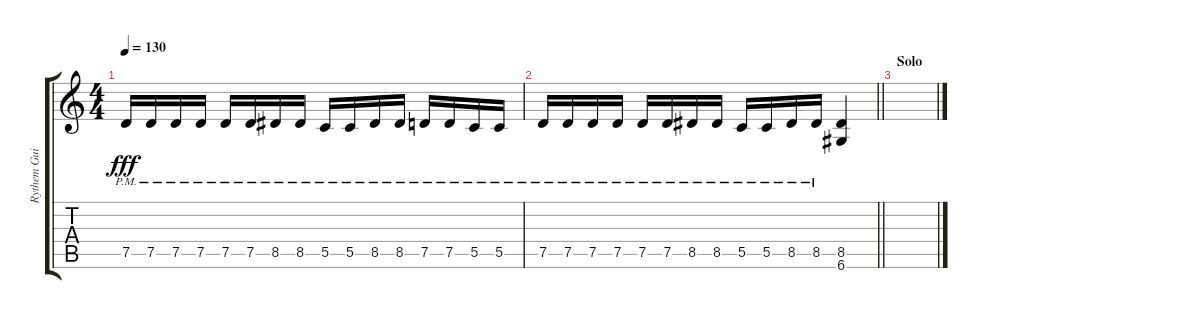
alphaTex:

\track ("Rythem Guitar" "Rythem Gui") {instrument distortionguitar}
\staff {score tabs}
\tuning (D4 A3 F3 C3 G2 D2) {hide}
\ts (4 4)
\tempo 130
\clef g2
\ks c
7.5{pm}.16{dy fff} 7.5{pm}.16 7.5{pm}.16 7.5{pm}.16 7.5{pm}.16 7.5{pm}.16 8.5{pm}.16 8.5{pm}.16 5.5{pm}.16 5.5{pm}.16 8.5{pm}.16 8.5{pm}.16 7.5{pm}.16 7.5{pm}.16 5.5{pm}.16 5.5{pm}.16 |
\barLineRight lightlight
7.5{pm}.16 7.5{pm}.16 7.5{pm}.16 7.5{pm}.16 7.5{pm}.16 7.5{pm}.16 8.5{pm}.16 8.5{pm}.16 5.5{pm}.16 5.5{pm}.16 8.5{pm}.16 8.5{pm}.16 (8.5 6.6).4 |
\section ("" "Solo")
